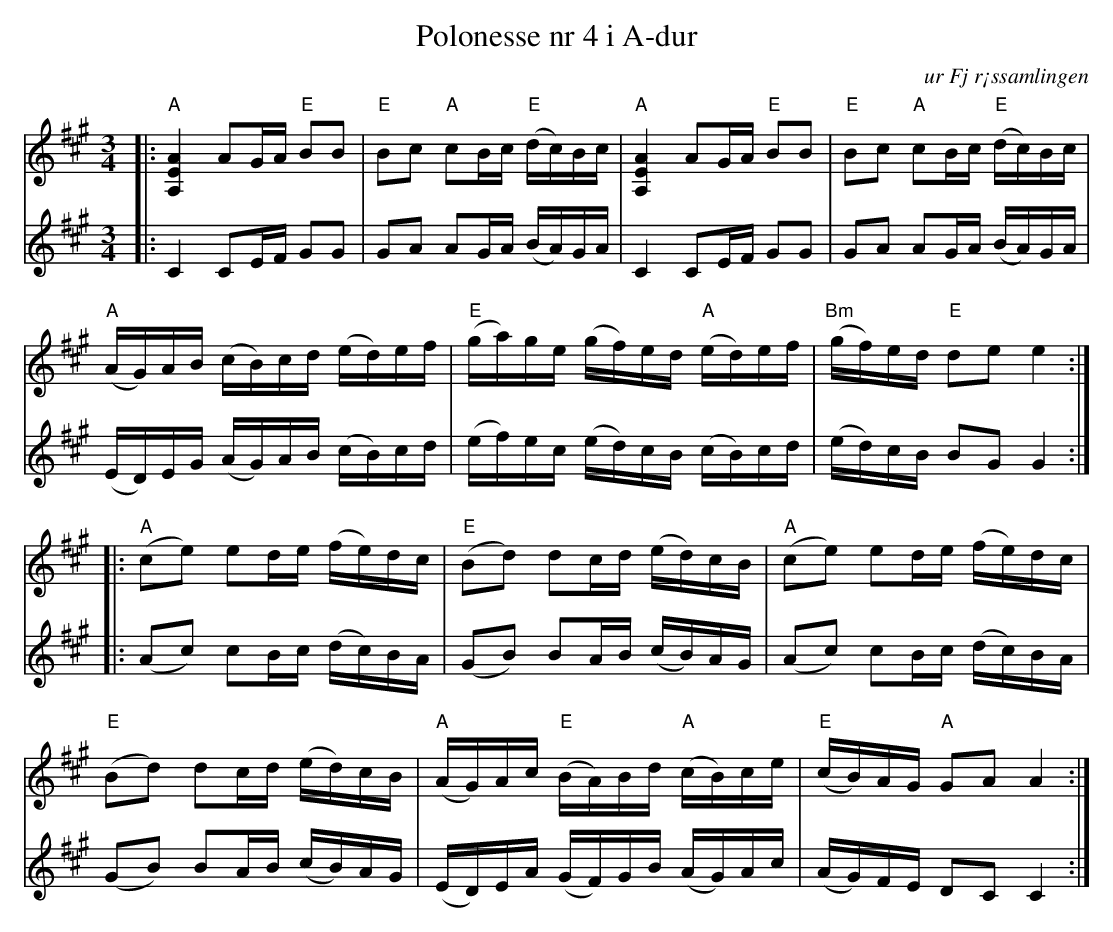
X:1
T:Polonesse nr 4 i A-dur
C:ur Fj r¡ssamlingen
M:3/4
L:1/16
V:1 clef=treble
V:2 clef=treble
K:A
V:1
|: "A"[A,EA]4 A2GA "E"B2B2 | "E"B2c2 "A"c2Bc "E"(dc)Bc | "A"[A,EA]4 A2GA "E"B2B2 | "E"B2c2 "A"c2Bc "E"(dc)Bc |
V:2
|: C4 C2EF G2G2 | G2A2 A2GA (BA)GA |C4 C2EF G2G2 | G2A2 A2GA (BA)GA |
V:1
"A"(AG)AB (cB)cd (ed)ef | "E"(ga)ge (gf)ed "A"(ed)ef | "Bm"(gf)ed "E"d2e2e4 :|
V:2
 (ED)EG (AG)AB (cB)cd | (ef)ec (ed)cB (cB)cd | (ed)cB B2G2G4 :|
V:1
|:"A"(c2e2) e2de (fe)dc | "E"(B2d2) d2cd (ed)cB | "A"(c2e2) e2de (fe)dc |
V:2
|: (A2c2) c2Bc (dc)BA | (G2B2) B2AB (cB)AG |(A2c2) c2Bc (dc)BA |
V:1
"E"(B2d2) d2cd (ed)cB | "A"(AG)Ac "E"(BA)Bd "A"(cB)ce | "E"(cB)AG "A"G2A2A4 :|
V:2
 (G2B2) B2AB (cB)AG | (ED)EA (GF)GB (AG)Ac | (AG)FE D2C2C4 :|
